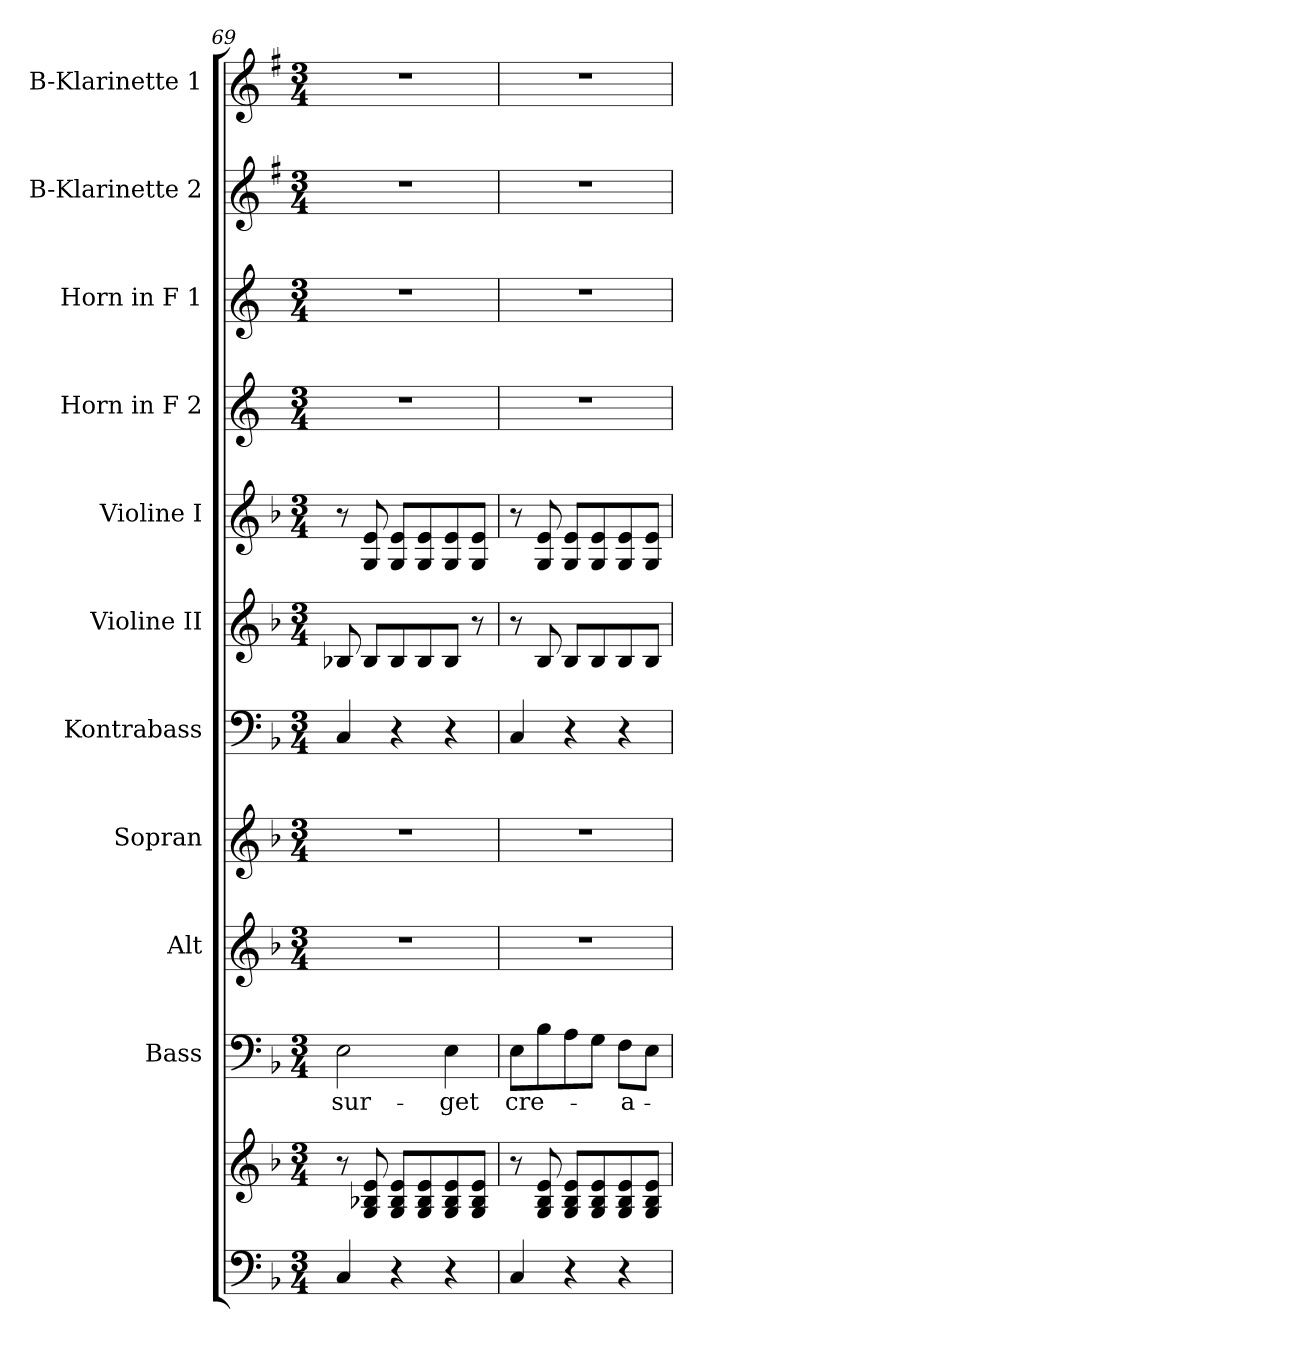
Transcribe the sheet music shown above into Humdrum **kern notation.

**kern	**kern	**kern	**text	**kern	**kern	**kern	**kern	**kern	**kern	**kern	**kern	**kern
*part11	*part11	*part10	*part10	*part9	*part8	*part7	*part6	*part5	*part4	*part3	*part2	*part1
*staff12	*staff11	*staff10	*staff10	*staff9	*staff8	*staff7	*staff6	*staff5	*staff4	*staff3	*staff2	*staff1
*	*	*I"Bass	*	*I"Alt	*I"Sopran	*I"Kontrabass	*I"Violine II	*I"Violine I	*I"Horn in F 2	*I"Horn in F 1	*I"B-Klarinette 2	*I"B-Klarinette 1
*	*	*I'B.	*	*I'A.	*I'S.	*I'Kb.	*I'Vl. II	*I'Vl. I	*	*	*I'B Kl. 2	*I'B Kl. 1
*clefF4	*clefG2	*clefF4	*	*clefG2	*clefG2	*clefF4	*clefG2	*clefG2	*clefG2	*clefG2	*clefG2	*clefG2
*	*	*	*	*	*	*ITrd7c12	*	*	*ITrd4c7	*ITrd4c7	*ITrd1c2	*ITrd1c2
*k[b-]	*k[b-]	*k[b-]	*	*k[b-]	*k[b-]	*k[b-]	*k[b-]	*k[b-]	*k[b-]	*k[b-]	*k[b-]	*k[b-]
*F:	*F:	*F:	*	*F:	*F:	*F:	*F:	*F:	*F:	*F:	*F:	*F:
*M3/4	*M3/4	*M3/4	*	*M3/4	*M3/4	*M3/4	*M3/4	*M3/4	*M3/4	*M3/4	*M3/4	*M3/4
=69	=69	=69	=69	=69	=69	=69	=69	=69	=69	=69	=69	=69
!	!	!	!LO:LY:b	!	!	!	!	!	!	!	!	!
4C/	8r	2E\	-sur-	2.r	2.r	4CC/	8B-X/	8r	2.r	2.r	2.r	2.r
.	8G/ 8B-X/ 8e/	.	.	.	.	.	8B-/L	8G/ 8e/	.	.	.	.
4r	8G/ 8B-/ 8e/L	.	.	.	.	4r	8B-/	8G/ 8e/L	.	.	.	.
.	8G/ 8B-/ 8e/	.	.	.	.	.	8B-/	8G/ 8e/	.	.	.	.
!	!	!	!LO:LY:b	!	!	!	!	!	!	!	!	!
4r	8G/ 8B-/ 8e/	4E\	-get	.	.	4r	8B-/J	8G/ 8e/	.	.	.	.
.	8G/ 8B-/ 8e/J	.	.	.	.	.	8r	8G/ 8e/J	.	.	.	.
=70	=70	=70	=70	=70	=70	=70	=70	=70	=70	=70	=70	=70
!	!	!	!LO:LY:b	!	!	!	!	!	!	!	!	!
4C/	8r	8E\L	cre-	2.r	2.r	4CC/	8r	8r	2.r	2.r	2.r	2.r
.	8G/ 8B-/ 8e/	8B-\	.	.	.	.	8B-/	8G/ 8e/	.	.	.	.
4r	8G/ 8B-/ 8e/L	8A\	.	.	.	4r	8B-/L	8G/ 8e/L	.	.	.	.
.	8G/ 8B-/ 8e/	8G\J	.	.	.	.	8B-/	8G/ 8e/	.	.	.	.
!	!	!	!LO:LY:b	!	!	!	!	!	!	!	!	!
4r	8G/ 8B-/ 8e/	8F\L	-a-	.	.	4r	8B-/	8G/ 8e/	.	.	.	.
.	8G/ 8B-/ 8e/J	8E\J	.	.	.	.	8B-/J	8G/ 8e/J	.	.	.	.
=	=	=	=	=	=	=	=	=	=	=	=	=
*-	*-	*-	*-	*-	*-	*-	*-	*-	*-	*-	*-	*-
